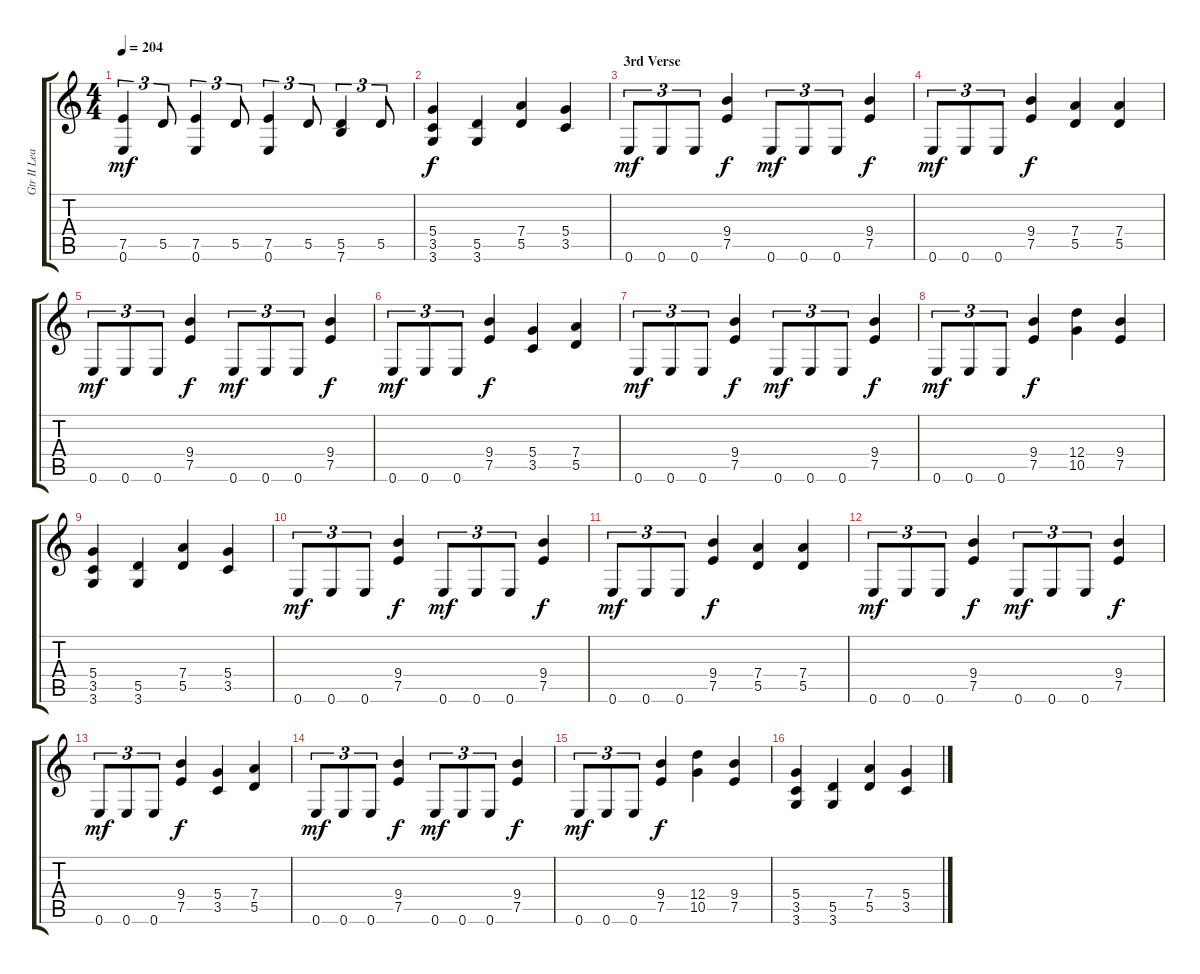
\track ("Gtr II Lead" "Gtr II Lea") {instrument overdrivenguitar}
\staff {score tabs}
\tuning (E4 B3 G3 D3 A2 E2) {hide}
\ts (4 4)
\tempo 204
\clef g2
\ks c
(7.5 0.6).4{tu (3 2) dy mf} 5.5.8{tu (3 2)} (7.5 0.6).4{tu (3 2)} 5.5.8{tu (3 2)} (7.5 0.6).4{tu (3 2)} 5.5.8{tu (3 2)} (5.5 7.6).4{tu (3 2)} 5.5.8{tu (3 2)} |
(5.4 3.5 3.6).4{dy f} (5.5 3.6).4 (7.4 5.5).4 (5.4 3.5).4 |
\section ("" "3rd Verse")
0.6.8{tu (3 2) dy mf} 0.6.8{tu (3 2)} 0.6.8{tu (3 2)} (9.4 7.5).4{dy f} 0.6.8{tu (3 2) dy mf} 0.6.8{tu (3 2)} 0.6.8{tu (3 2)} (9.4 7.5).4{dy f} |
0.6.8{tu (3 2) dy mf} 0.6.8{tu (3 2)} 0.6.8{tu (3 2)} (9.4 7.5).4{dy f} (7.4 5.5).4 (7.4 5.5).4 |
0.6.8{tu (3 2) dy mf} 0.6.8{tu (3 2)} 0.6.8{tu (3 2)} (9.4 7.5).4{dy f} 0.6.8{tu (3 2) dy mf} 0.6.8{tu (3 2)} 0.6.8{tu (3 2)} (9.4 7.5).4{dy f} |
0.6.8{tu (3 2) dy mf} 0.6.8{tu (3 2)} 0.6.8{tu (3 2)} (9.4 7.5).4{dy f} (5.4 3.5).4 (7.4 5.5).4 |
0.6.8{tu (3 2) dy mf} 0.6.8{tu (3 2)} 0.6.8{tu (3 2)} (9.4 7.5).4{dy f} 0.6.8{tu (3 2) dy mf} 0.6.8{tu (3 2)} 0.6.8{tu (3 2)} (9.4 7.5).4{dy f} |
0.6.8{tu (3 2) dy mf} 0.6.8{tu (3 2)} 0.6.8{tu (3 2)} (9.4 7.5).4{dy f} (12.4 10.5).4 (9.4 7.5).4 |
(5.4 3.5 3.6).4 (5.5 3.6).4 (7.4 5.5).4 (5.4 3.5).4 |
0.6.8{tu (3 2) dy mf} 0.6.8{tu (3 2)} 0.6.8{tu (3 2)} (9.4 7.5).4{dy f} 0.6.8{tu (3 2) dy mf} 0.6.8{tu (3 2)} 0.6.8{tu (3 2)} (9.4 7.5).4{dy f} |
0.6.8{tu (3 2) dy mf} 0.6.8{tu (3 2)} 0.6.8{tu (3 2)} (9.4 7.5).4{dy f} (7.4 5.5).4 (7.4 5.5).4 |
0.6.8{tu (3 2) dy mf} 0.6.8{tu (3 2)} 0.6.8{tu (3 2)} (9.4 7.5).4{dy f} 0.6.8{tu (3 2) dy mf} 0.6.8{tu (3 2)} 0.6.8{tu (3 2)} (9.4 7.5).4{dy f} |
0.6.8{tu (3 2) dy mf} 0.6.8{tu (3 2)} 0.6.8{tu (3 2)} (9.4 7.5).4{dy f} (5.4 3.5).4 (7.4 5.5).4 |
0.6.8{tu (3 2) dy mf} 0.6.8{tu (3 2)} 0.6.8{tu (3 2)} (9.4 7.5).4{dy f} 0.6.8{tu (3 2) dy mf} 0.6.8{tu (3 2)} 0.6.8{tu (3 2)} (9.4 7.5).4{dy f} |
0.6.8{tu (3 2) dy mf} 0.6.8{tu (3 2)} 0.6.8{tu (3 2)} (9.4 7.5).4{dy f} (12.4 10.5).4 (9.4 7.5).4 |
(5.4 3.5 3.6).4 (5.5 3.6).4 (7.4 5.5).4 (5.4 3.5).4
